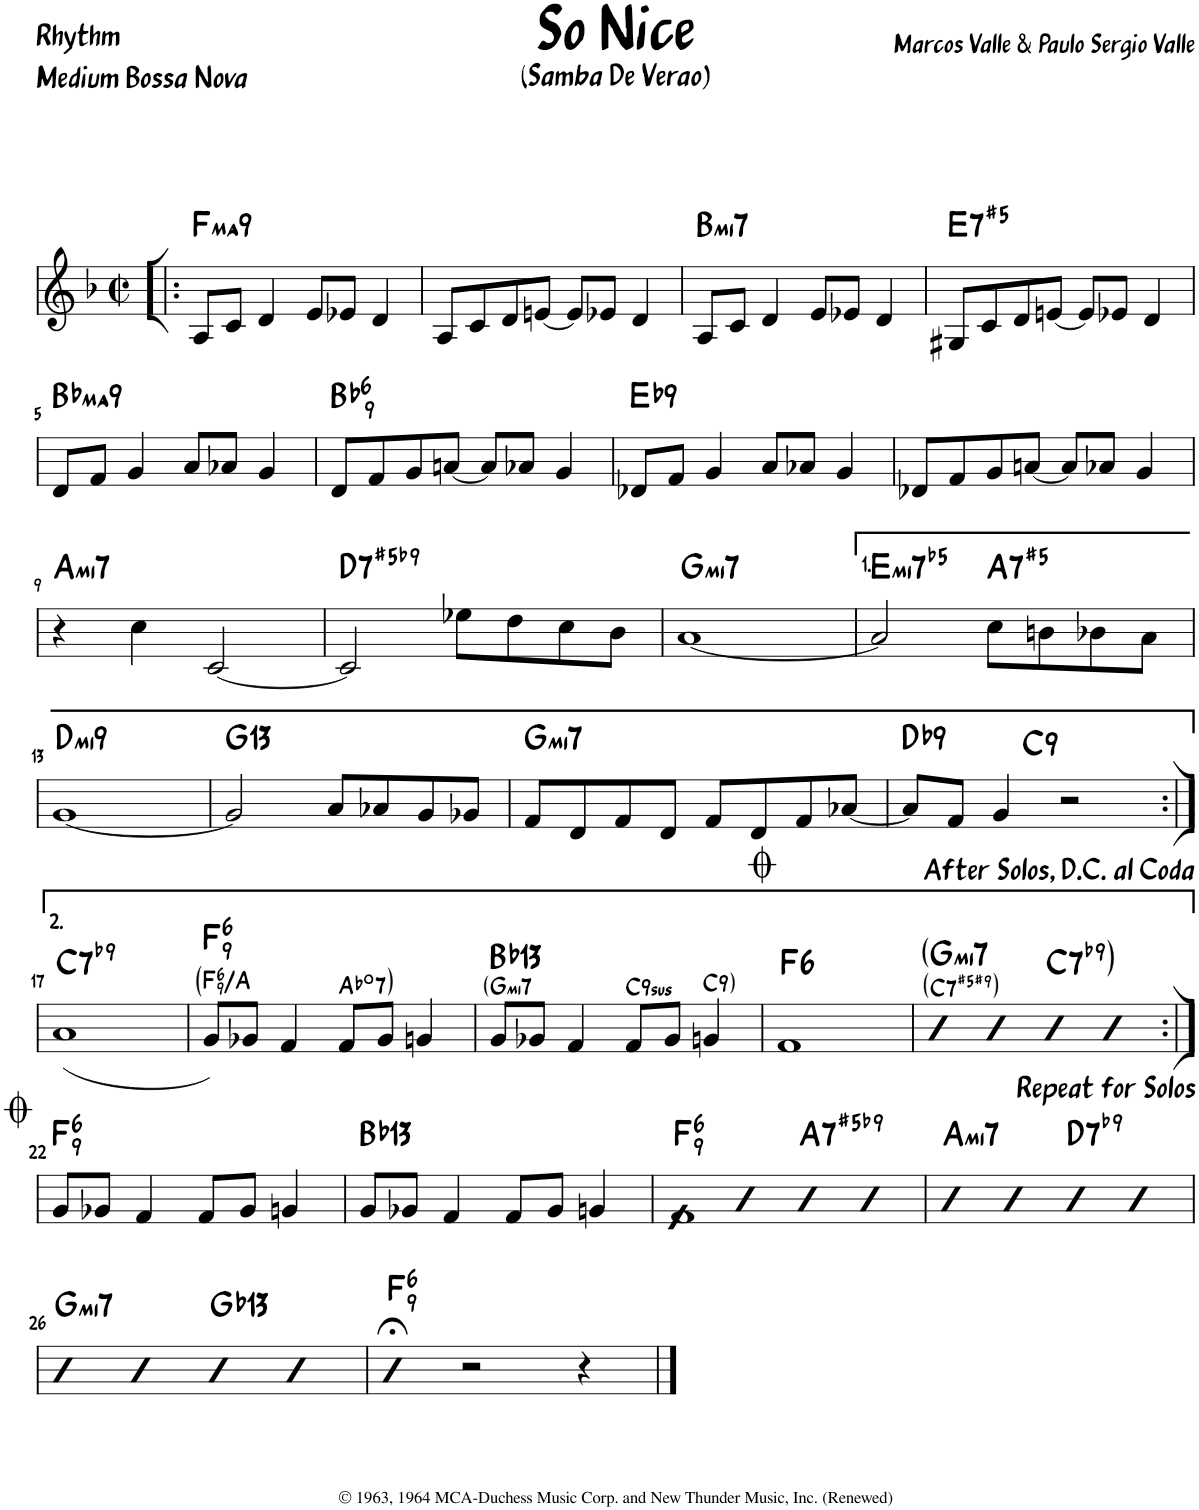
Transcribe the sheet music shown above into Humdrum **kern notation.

**kern	**harte
*part1	*part1
*staff1	*
*I"Piano	*
*I'Pno	*
*clefG2	*
*k[b-]	*
*M2/2	*
*met(c|)	*
=1!|:	=1!|:
!	!LO:H:kt=ma9
8A/L	F:maj9
8c/J	.
4d/	.
8e/L	.
8e-X/J	.
4d/	.
=2	=2
8A/L	.
8c/	.
8d/	.
[8en/J	.
8e/L]	.
8e-X/J	.
4d/	.
=3	=3
!	!LO:H:kt=mi7
8A/L	B:min7
8c/J	.
4d/	.
8e/L	.
8e-X/J	.
4d/	.
=4	=4
!	!LO:H:kt=7
8G#X/L	E:(3,#5,b7)
8c/	.
8d/	.
[8en/J	.
8e/L]	.
8e-X/J	.
4d/	.
!!LO:LB:g=z
=5	=5
!	!LO:H:kt=ma9
8d/L	Bb:maj9
8f/J	.
4g/	.
8a/L	.
8a-X/J	.
4g/	.
=6	=6
!	!LO:H:kt=6
8d/L	Bb:maj6(9)
8f/	.
8g/	.
[8an/J	.
8a/L]	.
8a-X/J	.
4g/	.
=7	=7
!	!LO:H:kt=9
8d-X/L	Eb:9
8f/J	.
4g/	.
8a/L	.
8a-X/J	.
4g/	.
=8	=8
8d-X/L	.
8f/	.
8g/	.
[8an/J	.
8a/L]	.
8a-X/J	.
4g/	.
!!LO:LB:g=z
=9	=9
!	!LO:H:kt=mi7
4r	A:min7
4cc\	.
[2c/	.
=10	=10
!	!LO:H:kt=7
2c/]	D:(3,#5,b7,b9)
8ee-X\L	.
8dd\	.
8cc\	.
8b-\J	.
=11	=11
!	!LO:H:kt=mi7
[1a	G:min7
=12	=12
!	!LO:H:kt=mi7b5
2a/]	E:hdim7
!	!LO:H:kt=7
8cc\L	A:(3,#5,b7)
8bn\	.
8b-X\	.
8a\J	.
!!LO:LB:g=z
=13	=13
!	!LO:H:kt=mi9
[1g	D:min9
=14	=14
!	!LO:H:kt=13
2g/]	G:9(11,13)
8a/L	.
8a-X/	.
8g/	.
8g-X/J	.
=15	=15
!	!LO:H:kt=mi7
8f/L	G:min7
8d/	.
8f/	.
8d/J	.
8f/L	.
8d/	.
8f/	.
[8a-X/J	.
=16	=16
!	!LO:H:kt=9
8a-/L]	Db:9
8f/J	.
4g/	.
!	!LO:H:kt=9
2r	C:9
!!LO:LB:g=z
=17:|!	=17:|!
!	!LO:H:kt=7
(1a	C:7(b9)
=18	=18
!	!LO:H:n=1:kt=6
!	!LO:H:n=2:kt=6
8g/L)	F:maj6(9)/3 F:maj6(9)
8g-X/J	.
4f/	.
!	!LO:H:kt=7
8f/L	Ab:dim7
8g-/J	.
4gn/	.
=19	=19
!	!LO:H:n=2:kt=13
8g/L	G:min7 Bb:9(11,13)
8g-X/J	.
4f/	.
!	!LO:H:kt=9sus
8f/L	C:sus4(7,9)
8g-/J	.
!	!LO:H:kt=9
4gn/	C:9
!LO:TX:a:t=<font size="19"/>	!LO:H:n=1:kt=mi7
=20	=20
!	!LO:H:kt=6
1f	F:maj6
=21	=21
!LO:TX:b:t=Repeat for Solos	!LO:H:n=1:kt=7
!	!LO:H:n=2:kt=mi7
4b-	C:(3,#5,b7,#9) G:min7
4b-	.
!	!LO:H:kt=7
4b-	C:7(b9)
4b-	.
!LO:TX:a:t=After Solos, D.C. al Coda	!
!!LO:LB:g=z
=22:|!	=22:|!
!	!LO:H:kt=6
8g/L	F:maj6(9)
8g-X/J	.
4f/	.
8f/L	.
8g-/J	.
4gn/	.
=23	=23
!	!LO:H:kt=13
8g/L	Bb:9(11,13)
8g-X/J	.
4f/	.
8f/L	.
8g-/J	.
4gn/	.
=24	=24
*^	*
!	!	!LO:H:kt=6
4b-	1f	F:maj6(9)
4b-	.	.
!	!	!LO:H:kt=7
4b-	.	A:(3,#5,b7,b9)
4b-	.	.
*v	*v	*
=25	=25
!	!LO:H:kt=mi7
4b-	A:min7
4b-	.
!	!LO:H:kt=7
4b-	D:7(b9)
4b-	.
!!LO:LB:g=z
=26	=26
!	!LO:H:kt=mi7
4b-	G:min7
4b-	.
!	!LO:H:kt=13
4b-	Gb:9(11,13)
4b-	.
=27	=27
!	!LO:H:kt=6
4b-;<	F:maj6(9)
2r	.
4r	.
==	==
*-	*-
